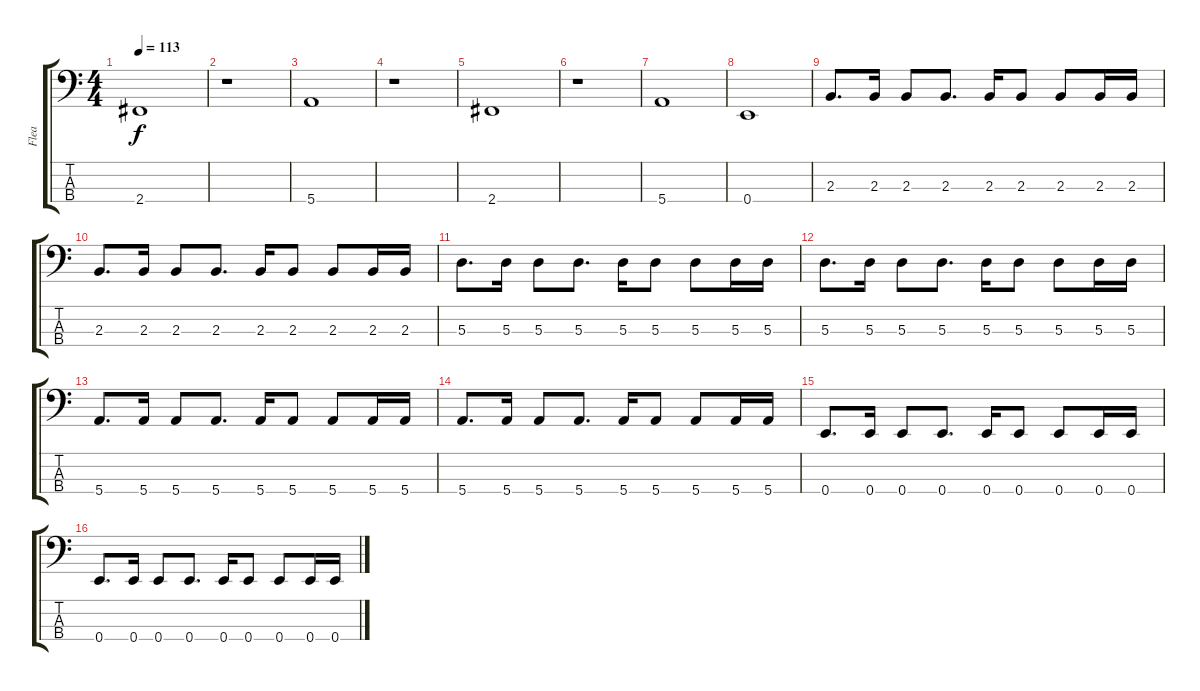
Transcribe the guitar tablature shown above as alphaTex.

\track ("Flea" "Flea") {instrument electricbassfinger}
\staff {score tabs}
\tuning (G2 D2 A1 E1) {hide}
\ts (4 4)
\tempo 113
\clef f4
\ks c
2.4.1{dy f} |
r.1 |
5.4.1 |
r.1 |
2.4.1 |
r.1 |
5.4.1 |
0.4.1 |
2.3.8{d} 2.3.16 2.3.8 2.3.8{d} 2.3.16 2.3.8 2.3.8 2.3.16 2.3.16 |
2.3.8{d} 2.3.16 2.3.8 2.3.8{d} 2.3.16 2.3.8 2.3.8 2.3.16 2.3.16 |
5.3.8{d} 5.3.16 5.3.8 5.3.8{d} 5.3.16 5.3.8 5.3.8 5.3.16 5.3.16 |
5.3.8{d} 5.3.16 5.3.8 5.3.8{d} 5.3.16 5.3.8 5.3.8 5.3.16 5.3.16 |
5.4.8{d} 5.4.16 5.4.8 5.4.8{d} 5.4.16 5.4.8 5.4.8 5.4.16 5.4.16 |
5.4.8{d} 5.4.16 5.4.8 5.4.8{d} 5.4.16 5.4.8 5.4.8 5.4.16 5.4.16 |
0.4.8{d} 0.4.16 0.4.8 0.4.8{d} 0.4.16 0.4.8 0.4.8 0.4.16 0.4.16 |
0.4.8{d} 0.4.16 0.4.8 0.4.8{d} 0.4.16 0.4.8 0.4.8 0.4.16 0.4.16
